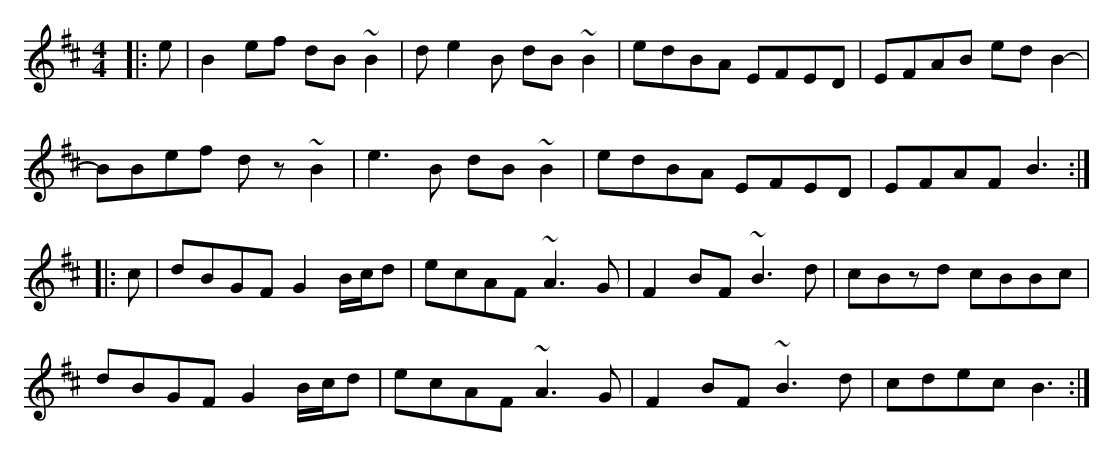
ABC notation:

X:1
M:4/4
K:Bmin
|:e|B2ef dB~B2|de2B dB~B2|edBA EFED|EFAB edB2-|
BBef dz~B2|e3B dB~B2|edBA EFED|EFAF B3:|
|:c|dBGF G2 B/c/d|ecAF ~A3G|F2BF ~B3d|cBzd cBBc|
dBGF G2 B/c/d|ecAF ~A3G|F2BF ~B3d|cdec B3:|
